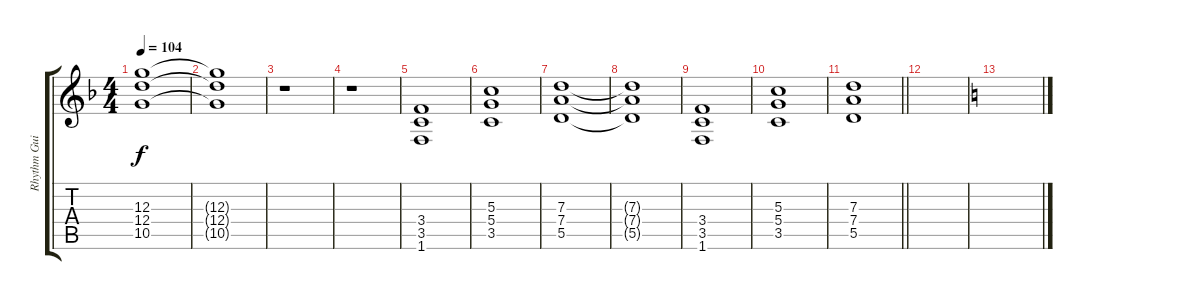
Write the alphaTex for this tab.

\track ("Rhythm Guitar 2" "Rhythm Gui") {instrument overdrivenguitar}
\staff {score tabs}
\tuning (E4 B3 G3 D3 A2 E2) {hide}
\ts (4 4)
\tempo 104
\clef g2
\ks dminor
(12.3 12.4 10.5).1{dy f} |
(12.3{t} 12.4{t} 10.5{t}).1 |
r.1 |
r.1 |
(3.4 3.5 1.6).1 |
(5.3 5.4 3.5).1 |
(7.3 7.4 5.5).1 |
(7.3{t} 7.4{t} 5.5{t}).1 |
(3.4 3.5 1.6).1 |
(5.3 5.4 3.5).1 |
\barLineRight lightlight
(7.3 7.4 5.5).1 |
|
\ks c
